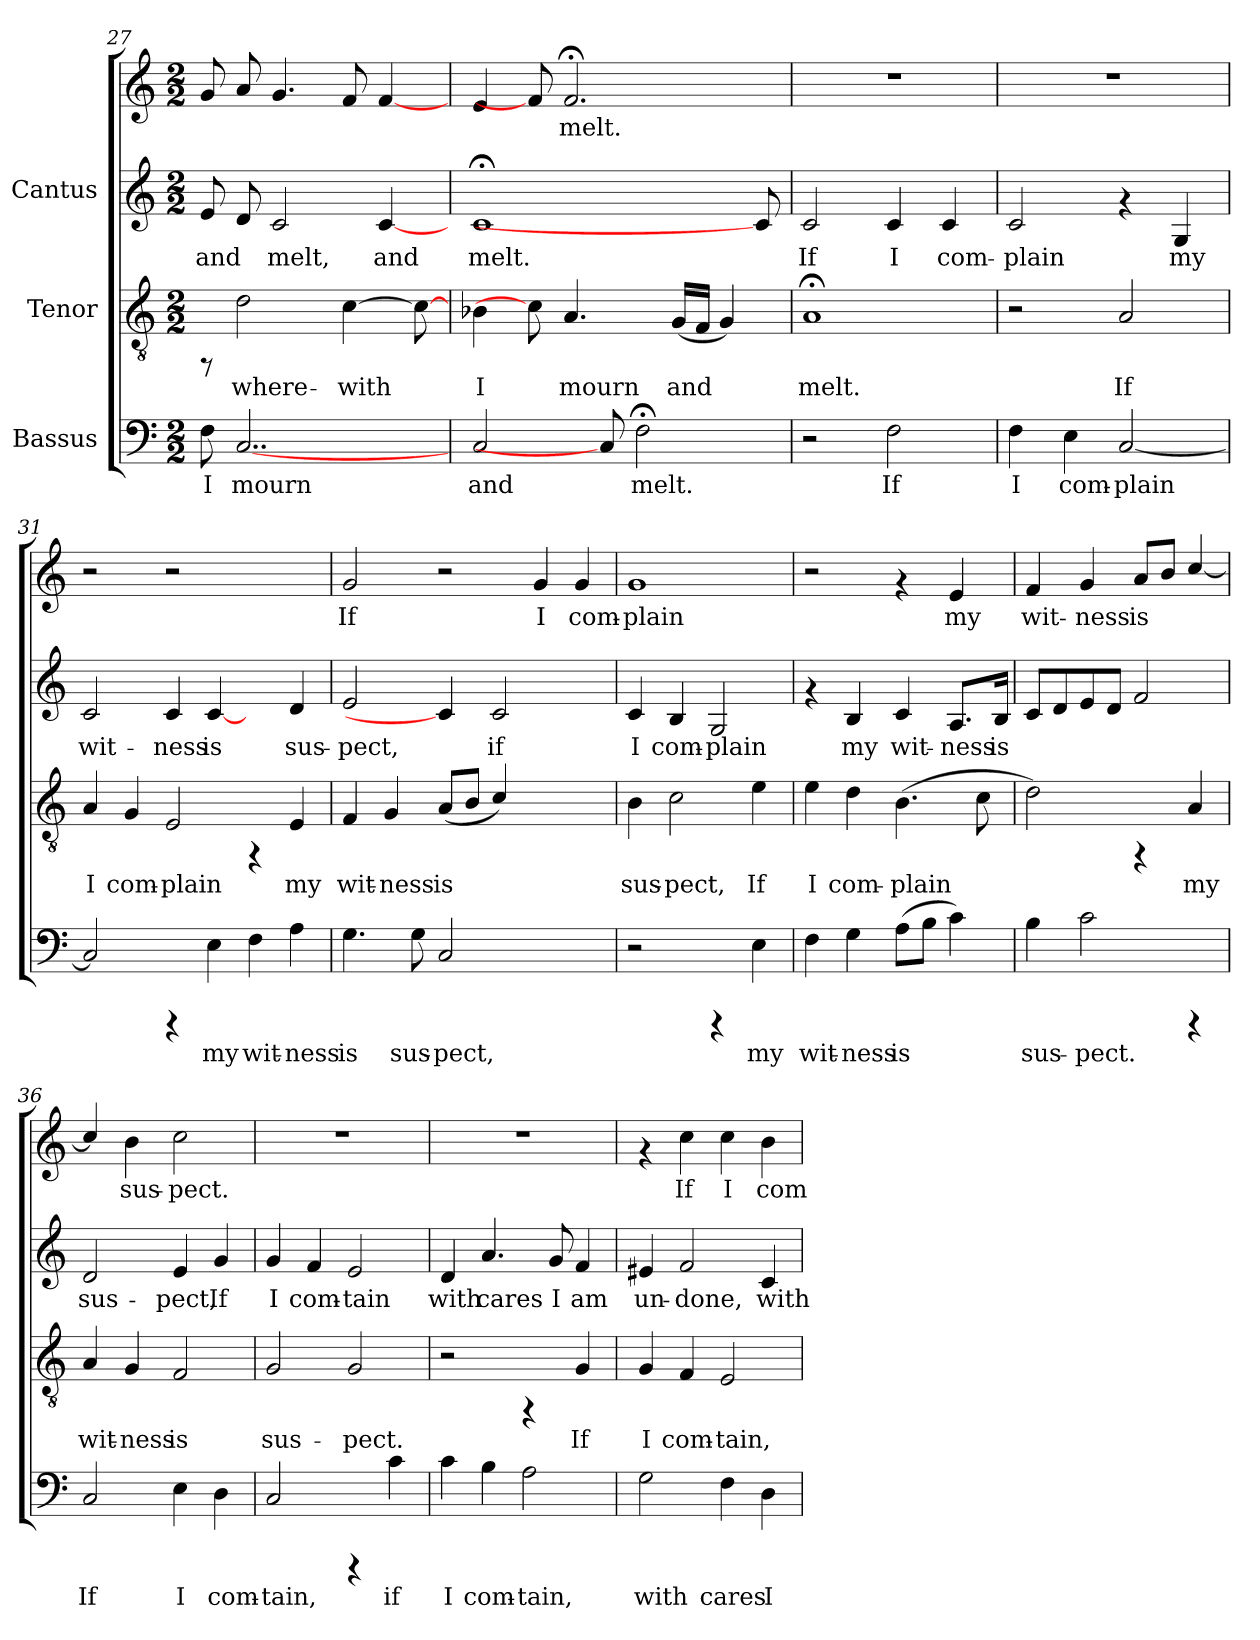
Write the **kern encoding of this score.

**kern	**text	**kern	**text	**kern	**text	**kern	**text
*part3	*part3	*part2	*part2	*part1	*part1	*part1	*part1
*staff4	*staff4	*staff3	*staff3	*staff2	*staff2	*staff1	*staff1
*I"Bassus	*	*I"Tenor	*	*I"Cantus	*	*	*
*clefF4	*	*clefGv2	*	*clefG2	*	*clefG2	*
*M2/2	*	*M2/2	*	*M2/2	*	*M2/2	*
=27	=27	=27	=27	=27	=27	=27	=27
!	!LO:LY:b:cj	!	!	!	!LO:LY:b:cj	!	!
8F\	I	8rFF	.	8e/	and	8g/	.
!	!LO:LY:b:cj	!	!LO:LY:b:cj	!	!LO:LY:b:cj	!	!
[2..C	mourn	2d\	where-	8d/	.	8a/	.
!	!	!	!	!	!LO:LY:b:cj	!	!
.	.	.	.	2c/	melt,	4.g/	.
!	!	!	!LO:LY:b:cj	!	!	!	!
.	.	[>4c\	-with	.	.	8f/	.
!	!	!	!	!	!LO:LY:b:cj	!	!
.	.	.	.	[4c/	and	[4f/	.
!	!	!	!LO:LY:b:cj	!	!	!	!
.	.	8c\_	.	.	.	.	.
=28	=28	=28	=28	=28	=28	=28	=28
!	!LO:LY:b:cj	!	!LO:LY:b:cj	!	!LO:LY:b:cj	!	!LO:LY:b:cj
2C/	and	4B-X\	I	1c;<	melt.	4e/	.
.	.	8c\]	.	.	.	8f/]	.
!	!	!	!LO:LY:b:cj	!	!	!	!LO:LY:b:cj
.	.	4.A/	mourn	.	.	2.f;</	melt.
8C]	.	.	.	.	.	.	.
!	!LO:LY:b:cj	!	!	!	!	!	!
2F;<\	melt.	.	.	.	.	.	.
!	!	!	!LO:LY:b:cj	!	!	!	!
.	.	(<16G/L	and	.	.	.	.
!	!	!	!LO:LY:b:cj	!	!	!	!
.	.	16F/J	.	.	.	.	.
!	!	!	!LO:LY:b:cj	!	!	!	!
.	.	4G/)	.	.	.	.	.
.	.	.	.	8c/]	.	.	.
!!LO:LB:g=z
=29	=29	=29	=29	=29	=29	=29	=29
!	!	!	!LO:LY:b:cj	!	!LO:LY:b:cj	!	!
2r	.	1A;<	melt.	2c/	If	1r	.
!	!LO:LY:b:cj	!	!	!	!LO:LY:b:cj	!	!
2F\	If	.	.	4c/	I	.	.
!	!	!	!	!	!LO:LY:b:cj	!	!
.	.	.	.	4c/	com-	.	.
!!LO:PB:g=z
=30	=30	=30	=30	=30	=30	=30	=30
!	!LO:LY:b:cj	!	!	!	!LO:LY:b:cj	!	!
4F\	I	2r	.	2c/	-plain	1r	.
!	!LO:LY:b:cj	!	!	!	!	!	!
4E\	com-	.	.	.	.	.	.
!	!LO:LY:b:cj	!	!LO:LY:b:cj	!	!	!	!
[<2C/	-plain	2A/	If	4rf	.	.	.
!	!	!	!	!	!LO:LY:b:cj	!	!
.	.	.	.	4G/	my	.	.
!!LO:LB:g=z
=31	=31	=31	=31	=31	=31	=31	=31
!	!	!	!LO:LY:b:cj	!	!LO:LY:b:cj	!	!
2C/]	.	4A/	I	2c/	wit-	2r	.
!	!	!	!LO:LY:b:cj	!	!	!	!
.	.	4G/	com-	.	.	.	.
!	!	!	!LO:LY:b:cj	!	!LO:LY:b:cj	!	!
4rCCC	.	2E/	-plain	4c/	-ness	2r	.
!	!LO:LY:b:cj	!	!	!	!LO:LY:b:cj	!	!
4E\	my	.	.	[4c/	is	.	.
!	!LO:LY:b:cj	!	!	!	!	!	!
4F\	wit-	4rFF	.	4ryy	.	2ryy	.
!	!LO:LY:b:cj	!	!LO:LY:b:cj	!	!LO:LY:b:cj	!	!
4A\	-ness	4E/	my	4d/	sus-	.	.
!!LO:LB:g=z
=32	=32	=32	=32	=32	=32	=32	=32
!	!LO:LY:b:cj	!	!LO:LY:b:cj	!	!LO:LY:b:cj	!	!LO:LY:b:cj
4.G\	is	4F/	wit-	2e/	-pect,	2g/	-If
!	!	!	!LO:LY:b:cj	!	!	!	!
.	.	4G/	-ness	.	.	.	.
!	!LO:LY:b:cj	!	!	!	!	!	!
8G\	sus-	.	.	.	.	.	.
!	!LO:LY:b:cj	!	!LO:LY:b:cj	!	!	!	!
2C/	-pect,	(<8A/L	is	4c/]	.	2r	.
!	!	!	!LO:LY:b:cj	!	!	!	!
.	.	8B/J	.	.	.	.	.
!	!	!	!LO:LY:b:cj	!	!LO:LY:b:cj	!	!
.	.	4c/)	.	2c/	if	.	.
!	!	!	!	!	!	!	!LO:LY:b:cj
2ryy	.	2ryy	.	.	.	4g/	I
!	!	!	!	!	!	!	!LO:LY:b:cj
.	.	.	.	4ryy	.	4g/	com-
!!LO:PB:g=z
=33	=33	=33	=33	=33	=33	=33	=33
!	!	!	!LO:LY:b:cj	!	!LO:LY:b:cj	!	!LO:LY:b:cj
2r	.	4B\	sus-	4c/	I	1g	plain
!	!	!	!LO:LY:b:cj	!	!LO:LY:b:cj	!	!
.	.	2c\	-pect,	4B/	com-	.	.
!	!	!	!	!	!LO:LY:b:cj	!	!
4rCCC	.	.	.	2G/	-plain	.	.
!	!LO:LY:b:cj	!	!LO:LY:b:cj	!	!	!	!
4E\	my	4e\	If	.	.	.	.
!!LO:LB:g=z
=34	=34	=34	=34	=34	=34	=34	=34
!	!LO:LY:b:cj	!	!LO:LY:b:cj	!	!	!	!
4F\	wit-	4e\	I	4rf	.	2r	.
!	!LO:LY:b:cj	!	!LO:LY:b:cj	!	!LO:LY:b:cj	!	!
4G\	-ness	4d\	com-	4B/	my	.	.
!	!LO:LY:b:cj	!	!LO:LY:b:cj	!	!LO:LY:b:cj	!	!
(>8A\L	is	(>4.B\	-plain	4c/	wit-	4rf	.
!	!LO:LY:b:cj	!	!	!	!	!	!
8B\J	.	.	.	.	.	.	.
!	!LO:LY:b:cj	!	!	!	!LO:LY:b:cj	!	!LO:LY:b:cj
4c\)	.	.	.	8.A/L	-ness	4e/	my
!	!	!	!LO:LY:b:cj	!	!	!	!
.	.	8c\	.	.	.	.	.
!	!	!	!	!	!LO:LY:b:cj	!	!
.	.	.	.	16B/J	is	.	.
!!LO:LB:g=z
=35	=35	=35	=35	=35	=35	=35	=35
!	!LO:LY:b:cj	!	!LO:LY:b:cj	!	!	!	!LO:LY:b:cj
4B\	sus-	2d\)	.	8c/L	.	4f/	wit-
.	.	.	.	8d/	.	.	.
!	!LO:LY:b:cj	!	!	!	!	!	!LO:LY:b:cj
2c\	-pect.	.	.	8e/	.	4g/	-ness
.	.	.	.	8d/J	.	.	.
!	!	!	!	!	!	!	!LO:LY:b:cj
.	.	4rFF	.	2f/	.	8a/L	is
!	!	!	!	!	!	!	!LO:LY:b:cj
.	.	.	.	.	.	8b/J	.
!	!	!	!LO:LY:b:cj	!	!	!	!LO:LY:b:cj
4rCCC	.	4A/	my	.	.	[<4cc/	.
!!LO:PB:g=z
=36	=36	=36	=36	=36	=36	=36	=36
!	!LO:LY:b:cj	!	!LO:LY:b:cj	!	!LO:LY:b:cj	!	!LO:LY:b:cj
2C/	If	4A/	wit-	2d/	sus-	4cc/]	.
!	!	!	!LO:LY:b:cj	!	!	!	!LO:LY:b:cj
.	.	4G/	-ness	.	.	4b\	sus-
!	!LO:LY:b:cj	!	!LO:LY:b:cj	!	!LO:LY:b:cj	!	!LO:LY:b:cj
4E\	I	2F/	is	4e/	-pect,	2cc\	-pect.
!	!LO:LY:b:cj	!	!	!	!LO:LY:b:cj	!	!
4D\	com-	.	.	4g/	If	.	.
!!LO:LB:g=z
=37	=37	=37	=37	=37	=37	=37	=37
!	!LO:LY:b:cj	!	!LO:LY:b:cj	!	!LO:LY:b:cj	!	!
2C/	-tain,	2G/	sus-	4g/	I	1r	.
!	!	!	!	!	!LO:LY:b:cj	!	!
.	.	.	.	4f/	com-	.	.
!	!	!	!LO:LY:b:cj	!	!LO:LY:b:cj	!	!
4rCCC	.	2G/	-pect.	2e/	-tain	.	.
!	!LO:LY:b:cj	!	!	!	!	!	!
4c\	if	.	.	.	.	.	.
=38	=38	=38	=38	=38	=38	=38	=38
!	!LO:LY:b:cj	!	!	!	!LO:LY:b:cj	!	!
4c\	I	2r	.	4d/	with	1r	.
!	!LO:LY:b:cj	!	!	!	!LO:LY:b:cj	!	!
4B\	com-	.	.	4.a/	cares	.	.
!	!LO:LY:b:cj	!	!	!	!	!	!
2A\	-tain,	4rFF	.	.	.	.	.
!	!	!	!	!	!LO:LY:b:cj	!	!
.	.	.	.	8g/	I	.	.
!	!	!	!LO:LY:b:cj	!	!LO:LY:b:cj	!	!
.	.	4G/	If	4f/	am	.	.
=39	=39	=39	=39	=39	=39	=39	=39
!	!LO:LY:b:cj	!	!LO:LY:b:cj	!	!LO:LY:b:cj	!	!
2G\	with	4G/	I	4e#X/	-un-	4rf	.
!	!	!	!LO:LY:b:cj	!	!LO:LY:b:cj	!	!LO:LY:b:cj
.	.	4F/	com-	2f/	-done,	4cc\	If
!	!LO:LY:b:cj	!	!LO:LY:b:cj	!	!	!	!LO:LY:b:cj
4F\	cares	2E/	-tain,	.	.	4cc\	I
!	!LO:LY:b:cj	!	!	!	!LO:LY:b:cj	!	!LO:LY:b:cj
4D\	I	.	.	4c/	with	4b\	com-
=	=	=	=	=	=	=	=
*-	*-	*-	*-	*-	*-	*-	*-
